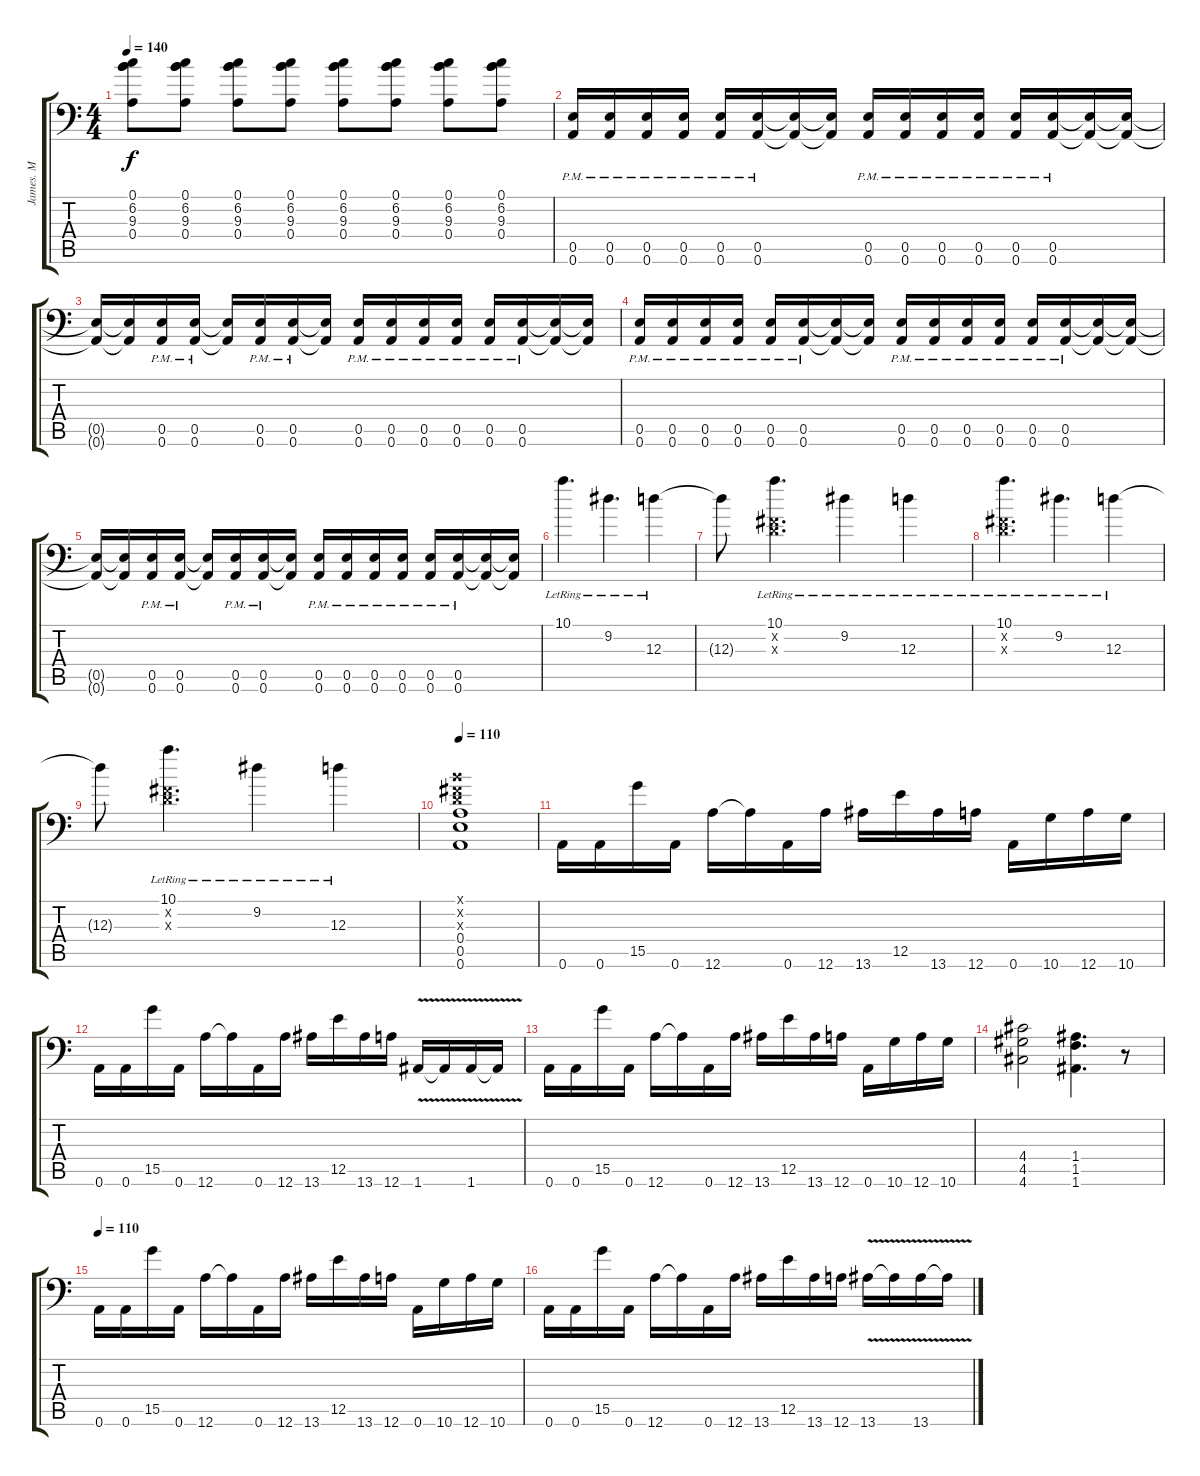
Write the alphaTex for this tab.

\track ("James. M" "James. M") {instrument distortionguitar}
\staff {score tabs}
\tuning (B3 Gb3 D3 A2 E2 A1) {hide}
\ts (4 4)
\tempo 140
\clef f4
\ks c
(0.1 6.2 9.3 0.4).8{dy f} (0.1 6.2 9.3 0.4).8 (0.1 6.2 9.3 0.4).8 (0.1 6.2 9.3 0.4).8 (0.1 6.2 9.3 0.4).8 (0.1 6.2 9.3 0.4).8 (0.1 6.2 9.3 0.4).8 (0.1 6.2 9.3 0.4).8 |
(0.5{pm} 0.6{pm}).16 (0.5{pm} 0.6{pm}).16 (0.5{pm} 0.6{pm}).16 (0.5{pm} 0.6{pm}).16 (0.5{pm} 0.6{pm}).16 (0.5{pm} 0.6{pm}).16 (0.5{t} 0.6{t}).16 (0.5{t} 0.6{t}).16 (0.5{pm} 0.6{pm}).16 (0.5{pm} 0.6{pm}).16 (0.5{pm} 0.6{pm}).16 (0.5{pm} 0.6{pm}).16 (0.5{pm} 0.6{pm}).16 (0.5{pm} 0.6{pm}).16 (0.5{t} 0.6{t}).16 (0.5{t} 0.6{t}).16 |
(0.5{t} 0.6{t}).16 (0.5{t} 0.6{t}).16 (0.5{pm} 0.6{pm}).16 (0.5{pm} 0.6{pm}).16 (0.5{t} 0.6{t}).16 (0.5{pm} 0.6{pm}).16 (0.5{pm} 0.6{pm}).16 (0.5{t} 0.6{t}).16 (0.5{pm} 0.6{pm}).16 (0.5{pm} 0.6{pm}).16 (0.5{pm} 0.6{pm}).16 (0.5{pm} 0.6{pm}).16 (0.5{pm} 0.6{pm}).16 (0.5{pm} 0.6{pm}).16 (0.5{t} 0.6{t}).16 (0.5{t} 0.6{t}).16 |
(0.5{pm} 0.6{pm}).16 (0.5{pm} 0.6{pm}).16 (0.5{pm} 0.6{pm}).16 (0.5{pm} 0.6{pm}).16 (0.5{pm} 0.6{pm}).16 (0.5{pm} 0.6{pm}).16 (0.5{t} 0.6{t}).16 (0.5{t} 0.6{t}).16 (0.5{pm} 0.6{pm}).16 (0.5{pm} 0.6{pm}).16 (0.5{pm} 0.6{pm}).16 (0.5{pm} 0.6{pm}).16 (0.5{pm} 0.6{pm}).16 (0.5{pm} 0.6{pm}).16 (0.5{t} 0.6{t}).16 (0.5{t} 0.6{t}).16 |
(0.5{t} 0.6{t}).16 (0.5{t} 0.6{t}).16 (0.5{pm} 0.6{pm}).16 (0.5{pm} 0.6{pm}).16 (0.5{t} 0.6{t}).16 (0.5{pm} 0.6{pm}).16 (0.5{pm} 0.6{pm}).16 (0.5{t} 0.6{t}).16 (0.5{pm} 0.6{pm}).16 (0.5{pm} 0.6{pm}).16 (0.5{pm} 0.6{pm}).16 (0.5{pm} 0.6{pm}).16 (0.5{pm} 0.6{pm}).16 (0.5{pm} 0.6{pm}).16 (0.5{t} 0.6{t}).16 (0.5{t} 0.6{t}).16 |
10.1{lr}.4{d} 9.2{lr}.4{d} 12.3{lr}.4 |
12.3{t}.8 (10.1{lr} 0.2{x} 0.3{x}).4{d} 9.2{lr}.4 12.3{lr}.4 |
(10.1{lr} 0.2{x} 0.3{x}).4{d} 9.2{lr}.4{d} 12.3{lr}.4 |
12.3{t}.8 (10.1{lr} 0.2{x} 0.3{x}).4{d} 9.2{lr}.4 12.3{lr}.4 |
\tempo 110
(0.1{x} 0.2{x} 0.3{x} 0.4 0.5 0.6).1 |
0.6.16 0.6.16 15.5.16 0.6.16 12.6.16 12.6{t}.16 0.6.16 12.6.16 13.6.16 12.5.16 13.6.16 12.6.16 0.6.16 10.6.16 12.6.16 10.6.16 |
0.6.16 0.6.16 15.5.16 0.6.16 12.6.16 12.6{t}.16 0.6.16 12.6.16 13.6.16 12.5.16 13.6.16 12.6.16 1.6{v}.16 1.6{t}.16 1.6{v}.16 1.6{t}.16 |
0.6.16 0.6.16 15.5.16 0.6.16 12.6.16 12.6{t}.16 0.6.16 12.6.16 13.6.16 12.5.16 13.6.16 12.6.16 0.6.16 10.6.16 12.6.16 10.6.16 |
(4.4 4.5 4.6).2 (1.4 1.5 1.6).4{d} r.8 |
\tempo 110
0.6.16 0.6.16 15.5.16 0.6.16 12.6.16 12.6{t}.16 0.6.16 12.6.16 13.6.16 12.5.16 13.6.16 12.6.16 0.6.16 10.6.16 12.6.16 10.6.16 |
0.6.16 0.6.16 15.5.16 0.6.16 12.6.16 12.6{t}.16 0.6.16 12.6.16 13.6.16 12.5.16 13.6.16 12.6.16 13.6{v}.16 13.6{t}.16 13.6{v}.16 13.6{t}.16
